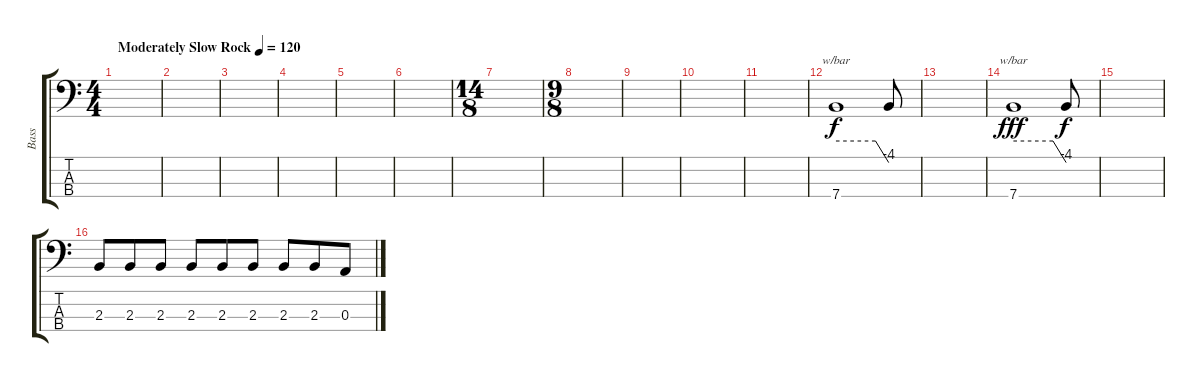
\track ("Bass" "Bass") {instrument electricbassfinger}
\staff {score tabs}
\tuning (G2 D2 A1 E1) {hide}
\ts (4 4)
\tempo (120 "Moderately Slow Rock")
\clef f4
\ks c
|
|
|
|
|
|
\ts (14 8)
|
\ts (9 8)
|
|
|
|
7.4.1{tbe (custom default 0 0 45 0 60 -16)} 7.4{t}.8{dy f} |
|
7.4.1{tbe (custom default 0 0 45 0 60 -16) dy fff} 7.4{t}.8{dy f} |
|
2.3.8 2.3.8 2.3.8 2.3.8 2.3.8 2.3.8 2.3.8 2.3.8 0.3.8
